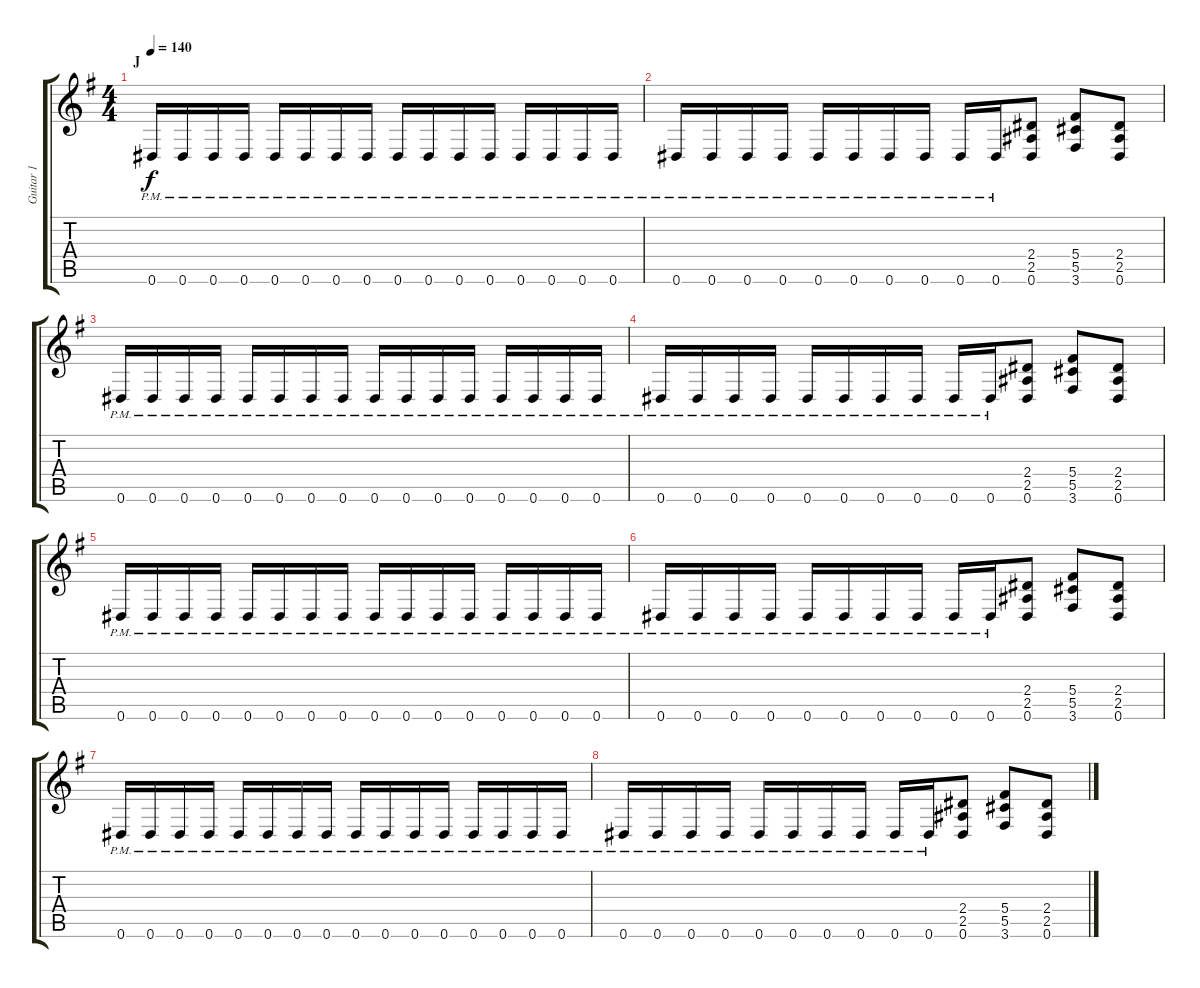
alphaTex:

\track ("Guitar 1" "Guitar 1") {instrument overdrivenguitar}
\staff {score tabs}
\tuning (Eb4 Bb3 Gb3 Db3 Ab2 Eb2) {hide}
\ts (4 4)
\section ("" "J")
\tempo 140
\clef g2
\ks g
0.6{pm}.16{dy f} 0.6{pm}.16 0.6{pm}.16 0.6{pm}.16 0.6{pm}.16 0.6{pm}.16 0.6{pm}.16 0.6{pm}.16 0.6{pm}.16 0.6{pm}.16 0.6{pm}.16 0.6{pm}.16 0.6{pm}.16 0.6{pm}.16 0.6{pm}.16 0.6{pm}.16 |
0.6{pm}.16 0.6{pm}.16 0.6{pm}.16 0.6{pm}.16 0.6{pm}.16 0.6{pm}.16 0.6{pm}.16 0.6{pm}.16 0.6{pm}.16 0.6{pm}.16 (2.4 2.5 0.6).8 (5.4 5.5 3.6).8 (2.4 2.5 0.6).8 |
0.6{pm}.16 0.6{pm}.16 0.6{pm}.16 0.6{pm}.16 0.6{pm}.16 0.6{pm}.16 0.6{pm}.16 0.6{pm}.16 0.6{pm}.16 0.6{pm}.16 0.6{pm}.16 0.6{pm}.16 0.6{pm}.16 0.6{pm}.16 0.6{pm}.16 0.6{pm}.16 |
0.6{pm}.16 0.6{pm}.16 0.6{pm}.16 0.6{pm}.16 0.6{pm}.16 0.6{pm}.16 0.6{pm}.16 0.6{pm}.16 0.6{pm}.16 0.6{pm}.16 (2.4 2.5 0.6).8 (5.4 5.5 3.6).8 (2.4 2.5 0.6).8 |
0.6{pm}.16 0.6{pm}.16 0.6{pm}.16 0.6{pm}.16 0.6{pm}.16 0.6{pm}.16 0.6{pm}.16 0.6{pm}.16 0.6{pm}.16 0.6{pm}.16 0.6{pm}.16 0.6{pm}.16 0.6{pm}.16 0.6{pm}.16 0.6{pm}.16 0.6{pm}.16 |
0.6{pm}.16 0.6{pm}.16 0.6{pm}.16 0.6{pm}.16 0.6{pm}.16 0.6{pm}.16 0.6{pm}.16 0.6{pm}.16 0.6{pm}.16 0.6{pm}.16 (2.4 2.5 0.6).8 (5.4 5.5 3.6).8 (2.4 2.5 0.6).8 |
0.6{pm}.16 0.6{pm}.16 0.6{pm}.16 0.6{pm}.16 0.6{pm}.16 0.6{pm}.16 0.6{pm}.16 0.6{pm}.16 0.6{pm}.16 0.6{pm}.16 0.6{pm}.16 0.6{pm}.16 0.6{pm}.16 0.6{pm}.16 0.6{pm}.16 0.6{pm}.16 |
0.6{pm}.16 0.6{pm}.16 0.6{pm}.16 0.6{pm}.16 0.6{pm}.16 0.6{pm}.16 0.6{pm}.16 0.6{pm}.16 0.6{pm}.16 0.6{pm}.16 (2.4 2.5 0.6).8 (5.4 5.5 3.6).8 (2.4 2.5 0.6).8
